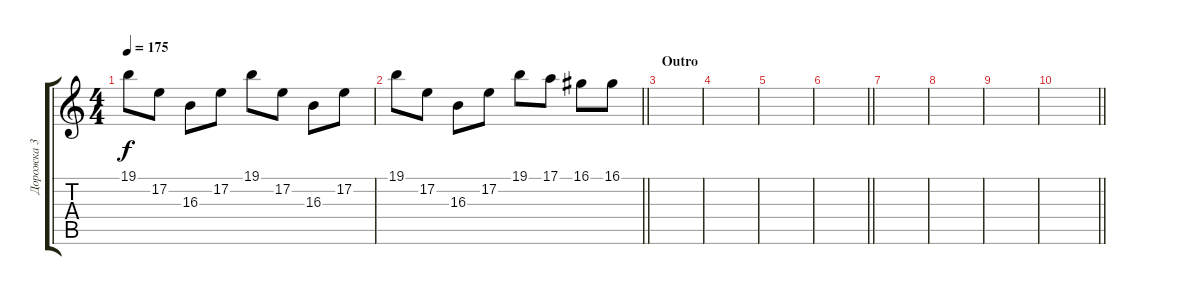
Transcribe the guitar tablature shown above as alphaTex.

\track ("Дорожка 3" "Дорожка 3") {instrument violin}
\staff {score tabs}
\tuning (E4 B3 G3 D3 A2 E2) {hide}
\ts (4 4)
\tempo 175
\clef g2
\ks c
19.1.8{dy f} 17.2.8 16.3.8 17.2.8 19.1.8 17.2.8 16.3.8 17.2.8 |
\barLineRight lightlight
19.1.8 17.2.8 16.3.8 17.2.8 19.1.8 17.1.8 16.1.8 16.1.8 |
\section ("" "Outro")
|
|
|
\barLineRight lightlight
|
|
|
|
\barLineRight lightlight
